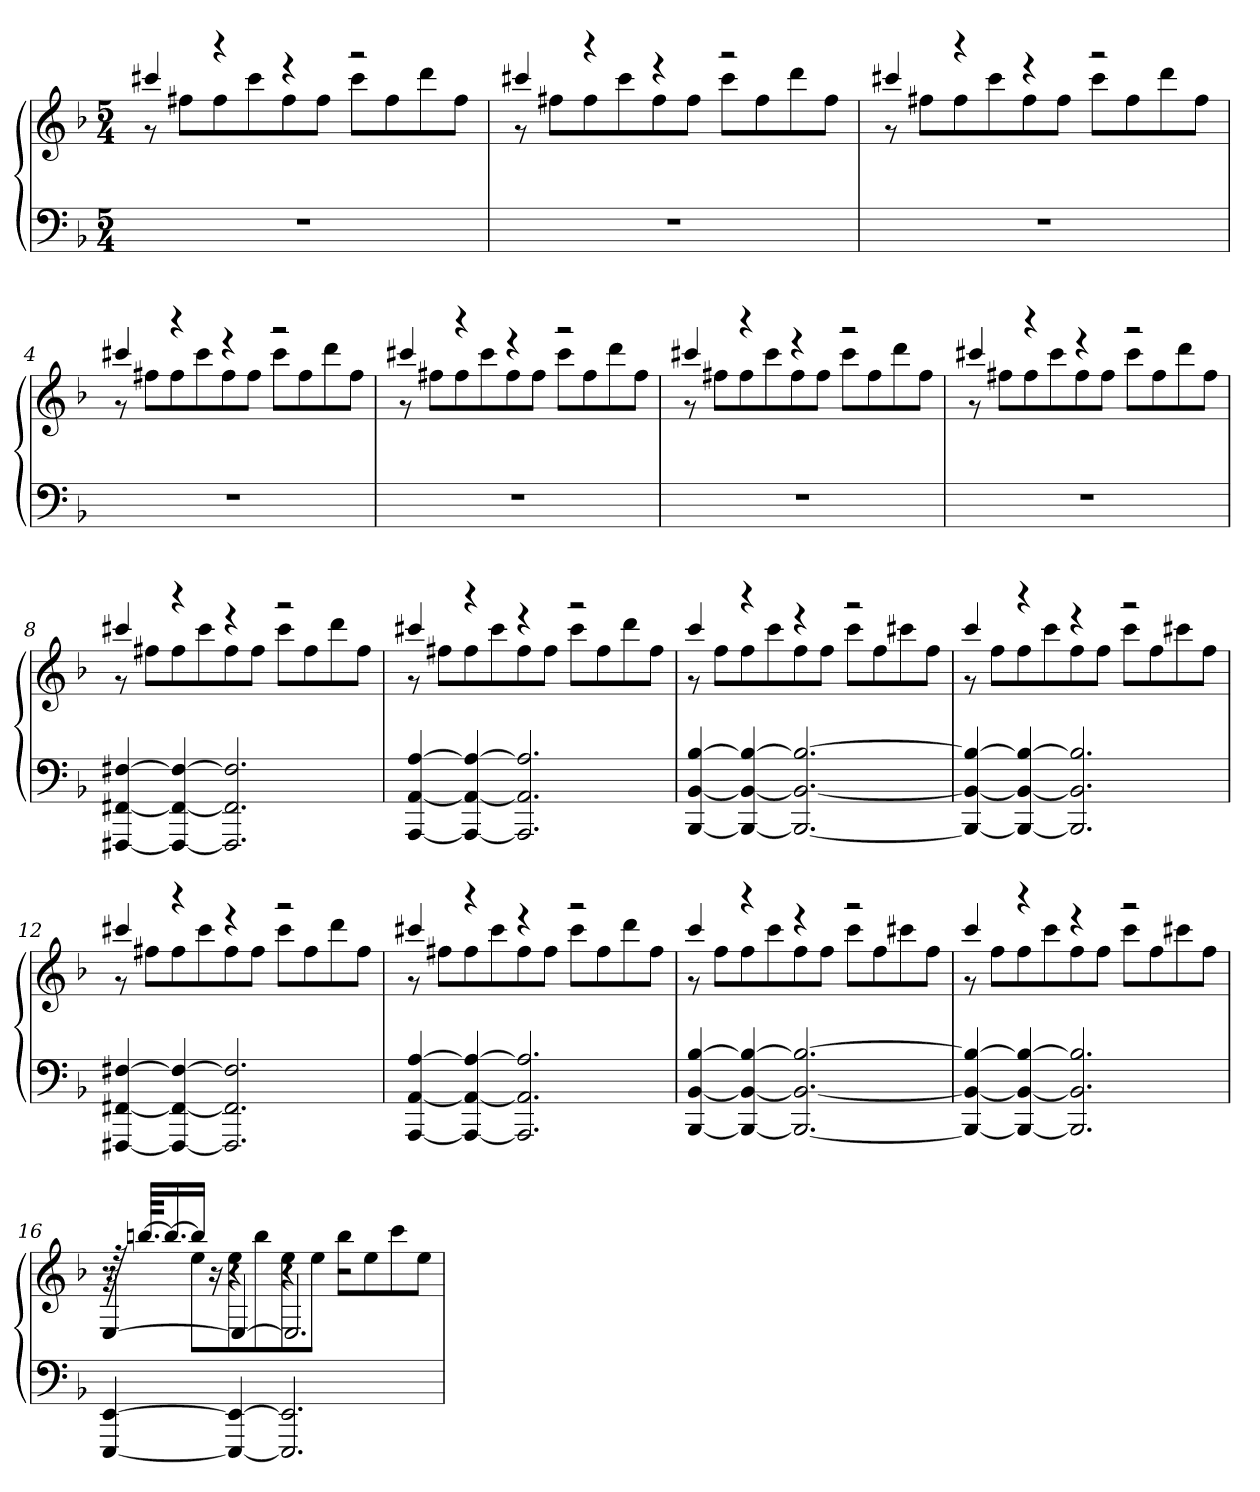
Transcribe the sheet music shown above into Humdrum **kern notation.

**kern	**kern	**dynam
*part1	*part1	*part1
*staff2	*staff1	*staff1/2
*clefF4	*clefG2	*
*k[b-]	*k[b-]	*
*M5/4	*M5/4	*
=1	=1	=1
*	*^	*
!	!	!	!LO:DY:a
4%5r	4ccc#X/	8r	M.M. = 136
.	.	8ff#X\L	.
.	4r	8ff#\	.
.	.	8ccc#\	.
.	4r	8ff#\	.
.	.	8ff#\J	.
.	2r	8ccc#\L	.
.	.	8ff#\	.
.	.	8ddd\	.
.	.	8ff#\J	.
=2	=2	=2	=2
4%5r	4ccc#X/	8r	.
.	.	8ff#X\L	.
.	4r	8ff#\	.
.	.	8ccc#\	.
.	4r	8ff#\	.
.	.	8ff#\J	.
.	2r	8ccc#\L	.
.	.	8ff#\	.
.	.	8ddd\	.
.	.	8ff#\J	.
=3	=3	=3	=3
4%5r	4ccc#X/	8r	.
.	.	8ff#X\L	.
.	4r	8ff#\	.
.	.	8ccc#\	.
.	4r	8ff#\	.
.	.	8ff#\J	.
.	2r	8ccc#\L	.
.	.	8ff#\	.
.	.	8ddd\	.
.	.	8ff#\J	.
!!LO:LB:g=z	!!
=4	=4	=4	=4
4%5r	4ccc#X/	8r	.
.	.	8ff#X\L	.
.	4r	8ff#\	.
.	.	8ccc#\	.
.	4r	8ff#\	.
.	.	8ff#\J	.
.	2r	8ccc#\L	.
.	.	8ff#\	.
.	.	8ddd\	.
.	.	8ff#\J	.
=5	=5	=5	=5
4%5r	4ccc#X/	8r	.
.	.	8ff#X\L	.
.	4r	8ff#\	.
.	.	8ccc#\	.
.	4r	8ff#\	.
.	.	8ff#\J	.
.	2r	8ccc#\L	.
.	.	8ff#\	.
.	.	8ddd\	.
.	.	8ff#\J	.
=6	=6	=6	=6
4%5r	4ccc#X/	8r	.
.	.	8ff#X\L	.
.	4r	8ff#\	.
.	.	8ccc#\	.
.	4r	8ff#\	.
.	.	8ff#\J	.
.	2r	8ccc#\L	.
.	.	8ff#\	.
.	.	8ddd\	.
.	.	8ff#\J	.
!!LO:LB:g=z	!!
=7	=7	=7	=7
4%5r	4ccc#X/	8r	.
.	.	8ff#X\L	.
.	4r	8ff#\	.
.	.	8ccc#\	.
.	4r	8ff#\	.
.	.	8ff#\J	.
.	2r	8ccc#\L	.
.	.	8ff#\	.
.	.	8ddd\	.
.	.	8ff#\J	.
=8	=8	=8	=8
[4FFF#X/ [4FF#X/ [4F#X/	4ccc#X/	8r	.
.	.	8ff#X\L	.
4FFF#_/ 4FF#_/ 4F#_/	4r	8ff#\	.
.	.	8ccc#\	.
2.FFF#]/ 2.FF#]/ 2.F#]/	4r	8ff#\	.
.	.	8ff#\J	.
.	2r	8ccc#\L	.
.	.	8ff#\	.
.	.	8ddd\	.
.	.	8ff#\J	.
=9	=9	=9	=9
[4AAA/ [4AA/ [4A/	4ccc#X/	8r	.
.	.	8ff#X\L	.
4AAA_/ 4AA_/ 4A_/	4r	8ff#\	.
.	.	8ccc#\	.
2.AAA]/ 2.AA]/ 2.A]/	4r	8ff#\	.
.	.	8ff#\J	.
.	2r	8ccc#\L	.
.	.	8ff#\	.
.	.	8ddd\	.
.	.	8ff#\J	.
!!LO:LB:g=z	!!
=10	=10	=10	=10
[4BBB-/ [4BB-/ [4B-/	4ccc/	8r	.
.	.	8ff\L	.
4BBB-_/ 4BB-_/ 4B-_/	4r	8ff\	.
.	.	8ccc\	.
2.BBB-_/ 2.BB-_/ 2.B-_/	4r	8ff\	.
.	.	8ff\J	.
.	2r	8ccc\L	.
.	.	8ff\	.
.	.	8ccc#X\	.
.	.	8ff\J	.
=11	=11	=11	=11
4BBB-_/ 4BB-_/ 4B-_/	4ccc/	8r	.
.	.	8ff\L	.
4BBB-_/ 4BB-_/ 4B-_/	4r	8ff\	.
.	.	8ccc\	.
2.BBB-]/ 2.BB-]/ 2.B-]/	4r	8ff\	.
.	.	8ff\J	.
.	2r	8ccc\L	.
.	.	8ff\	.
.	.	8ccc#X\	.
.	.	8ff\J	.
=12	=12	=12	=12
[4FFF#X/ [4FF#X/ [4F#X/	4ccc#X/	8r	.
.	.	8ff#X\L	.
4FFF#_/ 4FF#_/ 4F#_/	4r	8ff#\	.
.	.	8ccc#\	.
2.FFF#]/ 2.FF#]/ 2.F#]/	4r	8ff#\	.
.	.	8ff#\J	.
.	2r	8ccc#\L	.
.	.	8ff#\	.
.	.	8ddd\	.
.	.	8ff#\J	.
!!LO:LB:g=z	!!
=13	=13	=13	=13
[4AAA/ [4AA/ [4A/	4ccc#X/	8r	.
.	.	8ff#X\L	.
4AAA_/ 4AA_/ 4A_/	4r	8ff#\	.
.	.	8ccc#\	.
2.AAA]/ 2.AA]/ 2.A]/	4r	8ff#\	.
.	.	8ff#\J	.
.	2r	8ccc#\L	.
.	.	8ff#\	.
.	.	8ddd\	.
.	.	8ff#\J	.
=14	=14	=14	=14
[4BBB-/ [4BB-/ [4B-/	4ccc/	8r	.
.	.	8ff\L	.
4BBB-_/ 4BB-_/ 4B-_/	4r	8ff\	.
.	.	8ccc\	.
2.BBB-_/ 2.BB-_/ 2.B-_/	4r	8ff\	.
.	.	8ff\J	.
.	2r	8ccc\L	.
.	.	8ff\	.
.	.	8ccc#X\	.
.	.	8ff\J	.
=15	=15	=15	=15
4BBB-_/ 4BB-_/ 4B-_/	4ccc/	8r	.
.	.	8ff\L	.
4BBB-_/ 4BB-_/ 4B-_/	4r	8ff\	.
.	.	8ccc\	.
2.BBB-]/ 2.BB-]/ 2.B-]/	4r	8ff\	.
.	.	8ff\J	.
.	2r	8ccc\L	.
.	.	8ff\	.
.	.	8ccc#X\	.
.	.	8ff\J	.
!!LO:LB:g=z
=16	=16	=16	=16
*	*	*^	*
[4EEE/ [4EE/	128r	8r	[4E/	.
.	[64.bbn/KKLL	.	.	.
.	16.bb/_	.	.	.
.	16bb/JJ]	8ee\L	.	.
.	16r	.	.	.
4EEE_/ 4EE_/	4r	8ee\	4E/_	.
.	.	8bb\	.	.
2.EEE]/ 2.EE]/	4r	8ee\	2.E/]	.
.	.	8ee\J	.	.
.	2r	8bb\L	.	.
.	.	8ee\	.	.
.	.	8ccc\	.	.
.	.	8ee\J	.	.
*	*v	*v	*v	*
=	=	=
*-	*-	*-
